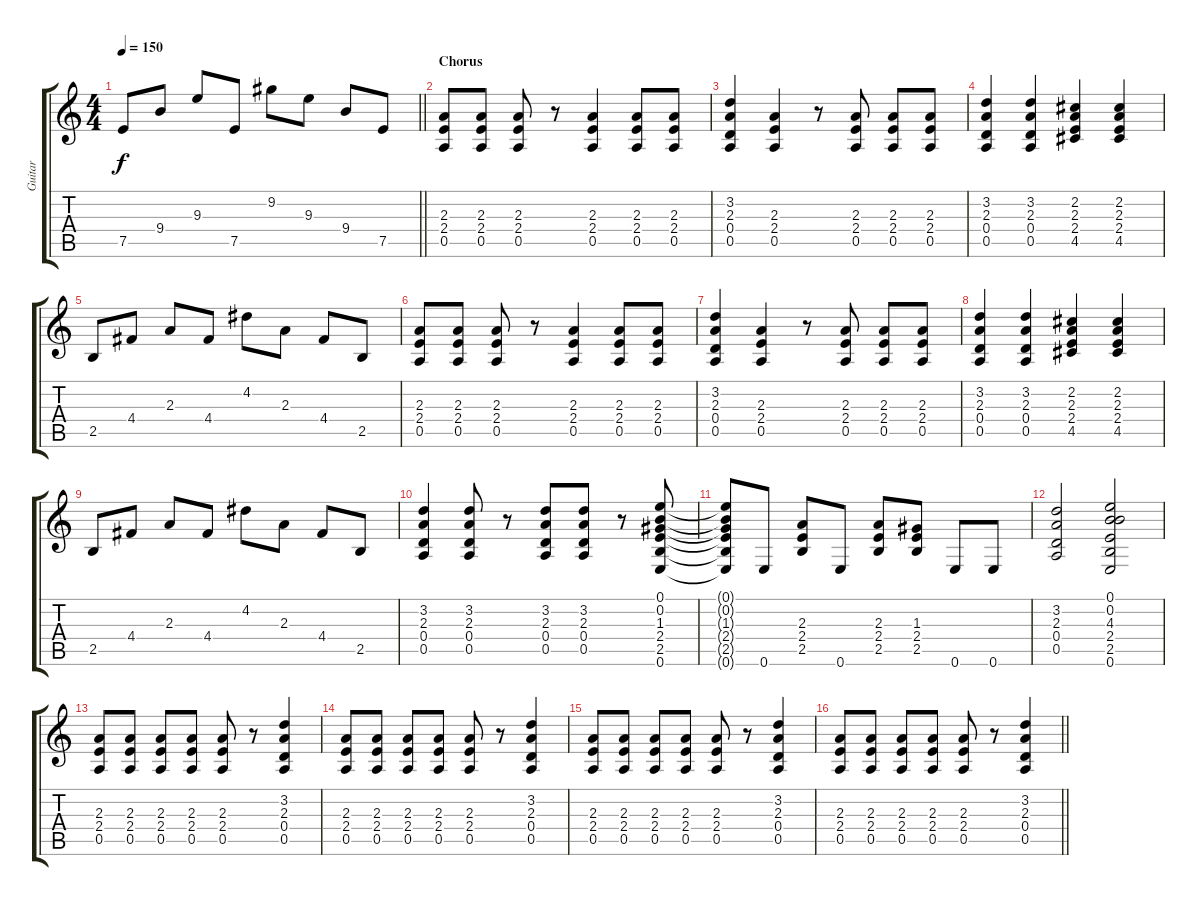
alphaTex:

\track ("Guitar" "Guitar") {instrument distortionguitar}
\staff {score tabs}
\tuning (E4 B3 G3 D3 A2 E2) {hide}
\ts (4 4)
\tempo 150
\clef g2
\barLineRight lightlight
\ks c
7.5.8{dy f} 9.4.8 9.3.8 7.5.8 9.2.8 9.3.8 9.4.8 7.5.8 |
\section ("" "Chorus")
(2.3 2.4 0.5).8 (2.3 2.4 0.5).8 (2.3 2.4 0.5).8 r.8 (2.3 2.4 0.5).4 (2.3 2.4 0.5).8 (2.3 2.4 0.5).8 |
(3.2 2.3 0.4 0.5).4 (2.3 2.4 0.5).4 r.8 (2.3 2.4 0.5).8 (2.3 2.4 0.5).8 (2.3 2.4 0.5).8 |
(3.2 2.3 0.4 0.5).4 (3.2 2.3 0.4 0.5).4 (2.2 2.3 2.4 4.5).4 (2.2 2.3 2.4 4.5).4 |
2.5.8 4.4.8 2.3.8 4.4.8 4.2.8 2.3.8 4.4.8 2.5.8 |
(2.3 2.4 0.5).8 (2.3 2.4 0.5).8 (2.3 2.4 0.5).8 r.8 (2.3 2.4 0.5).4 (2.3 2.4 0.5).8 (2.3 2.4 0.5).8 |
(3.2 2.3 0.4 0.5).4 (2.3 2.4 0.5).4 r.8 (2.3 2.4 0.5).8 (2.3 2.4 0.5).8 (2.3 2.4 0.5).8 |
(3.2 2.3 0.4 0.5).4 (3.2 2.3 0.4 0.5).4 (2.2 2.3 2.4 4.5).4 (2.2 2.3 2.4 4.5).4 |
2.5.8 4.4.8 2.3.8 4.4.8 4.2.8 2.3.8 4.4.8 2.5.8 |
(3.2 2.3 0.4 0.5).4 (3.2 2.3 0.4 0.5).8 r.8 (3.2 2.3 0.4 0.5).8 (3.2 2.3 0.4 0.5).8 r.8 (0.1 0.2 1.3 2.4 2.5 0.6).8 |
(0.1{t} 0.2{t} 1.3{t} 2.4{t} 2.5{t} 0.6{t}).8 0.6.8 (2.3 2.4 2.5).8 0.6.8 (2.3 2.4 2.5).8 (1.3 2.4 2.5).8 0.6.8 0.6.8 |
(3.2 2.3 0.4 0.5).2 (0.1 0.2 4.3 2.4 2.5 0.6).2 |
(2.3 2.4 0.5).8 (2.3 2.4 0.5).8 (2.3 2.4 0.5).8 (2.3 2.4 0.5).8 (2.3 2.4 0.5).8 r.8 (3.2 2.3 0.4 0.5).4 |
(2.3 2.4 0.5).8 (2.3 2.4 0.5).8 (2.3 2.4 0.5).8 (2.3 2.4 0.5).8 (2.3 2.4 0.5).8 r.8 (3.2 2.3 0.4 0.5).4 |
(2.3 2.4 0.5).8 (2.3 2.4 0.5).8 (2.3 2.4 0.5).8 (2.3 2.4 0.5).8 (2.3 2.4 0.5).8 r.8 (3.2 2.3 0.4 0.5).4 |
\barLineRight lightlight
(2.3 2.4 0.5).8 (2.3 2.4 0.5).8 (2.3 2.4 0.5).8 (2.3 2.4 0.5).8 (2.3 2.4 0.5).8 r.8 (3.2 2.3 0.4 0.5).4
